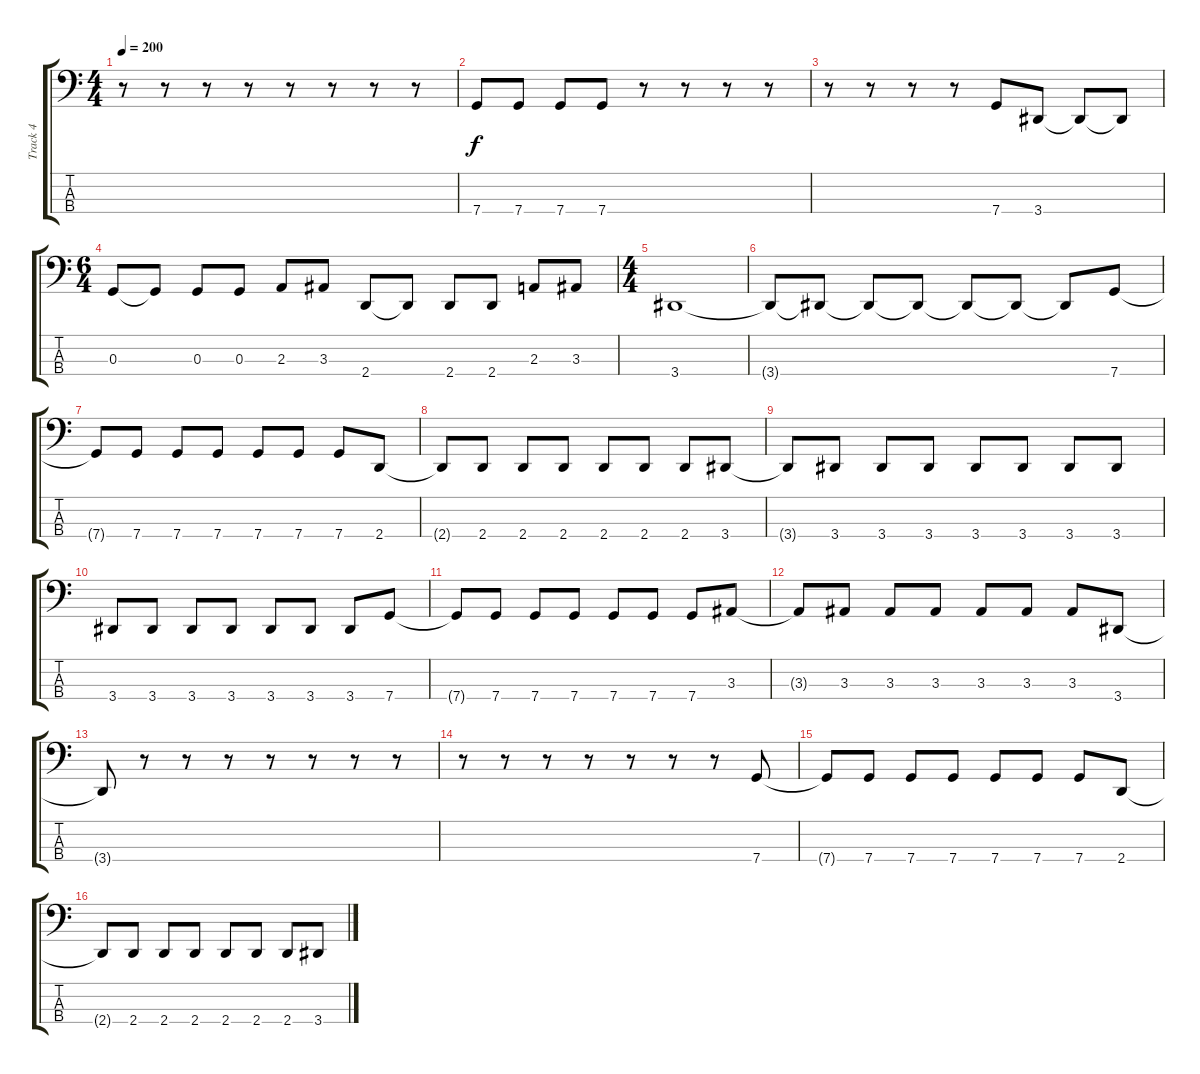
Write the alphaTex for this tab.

\track ("Track 4" "Track 4") {instrument electricbasspick}
\staff {score tabs}
\tuning (F2 C2 G1 C1) {hide}
\ts (4 4)
\tempo 200
\clef f4
\ks c
r.8{dy f} r.8 r.8 r.8 r.8 r.8 r.8 r.8 |
7.4.8 7.4.8 7.4.8 7.4.8 r.8 r.8 r.8 r.8 |
r.8 r.8 r.8 r.8 7.4.8 3.4.8 3.4{t}.8 3.4{t}.8 |
\ts (6 4)
0.3.8 0.3{t}.8 0.3.8 0.3.8 2.3.8 3.3.8 2.4.8 2.4{t}.8 2.4.8 2.4.8 2.3.8 3.3.8 |
\ts (4 4)
3.4.1 |
3.4{t}.8 3.4{t}.8 3.4{t}.8 3.4{t}.8 3.4{t}.8 3.4{t}.8 3.4{t}.8 7.4.8 |
7.4{t}.8 7.4.8 7.4.8 7.4.8 7.4.8 7.4.8 7.4.8 2.4.8 |
2.4{t}.8 2.4.8 2.4.8 2.4.8 2.4.8 2.4.8 2.4.8 3.4.8 |
3.4{t}.8 3.4.8 3.4.8 3.4.8 3.4.8 3.4.8 3.4.8 3.4.8 |
3.4.8 3.4.8 3.4.8 3.4.8 3.4.8 3.4.8 3.4.8 7.4.8 |
7.4{t}.8 7.4.8 7.4.8 7.4.8 7.4.8 7.4.8 7.4.8 3.3.8 |
3.3{t}.8 3.3.8 3.3.8 3.3.8 3.3.8 3.3.8 3.3.8 3.4.8 |
3.4{t}.8 r.8 r.8 r.8 r.8 r.8 r.8 r.8 |
r.8 r.8 r.8 r.8 r.8 r.8 r.8 7.4.8 |
7.4{t}.8 7.4.8 7.4.8 7.4.8 7.4.8 7.4.8 7.4.8 2.4.8 |
2.4{t}.8 2.4.8 2.4.8 2.4.8 2.4.8 2.4.8 2.4.8 3.4.8
